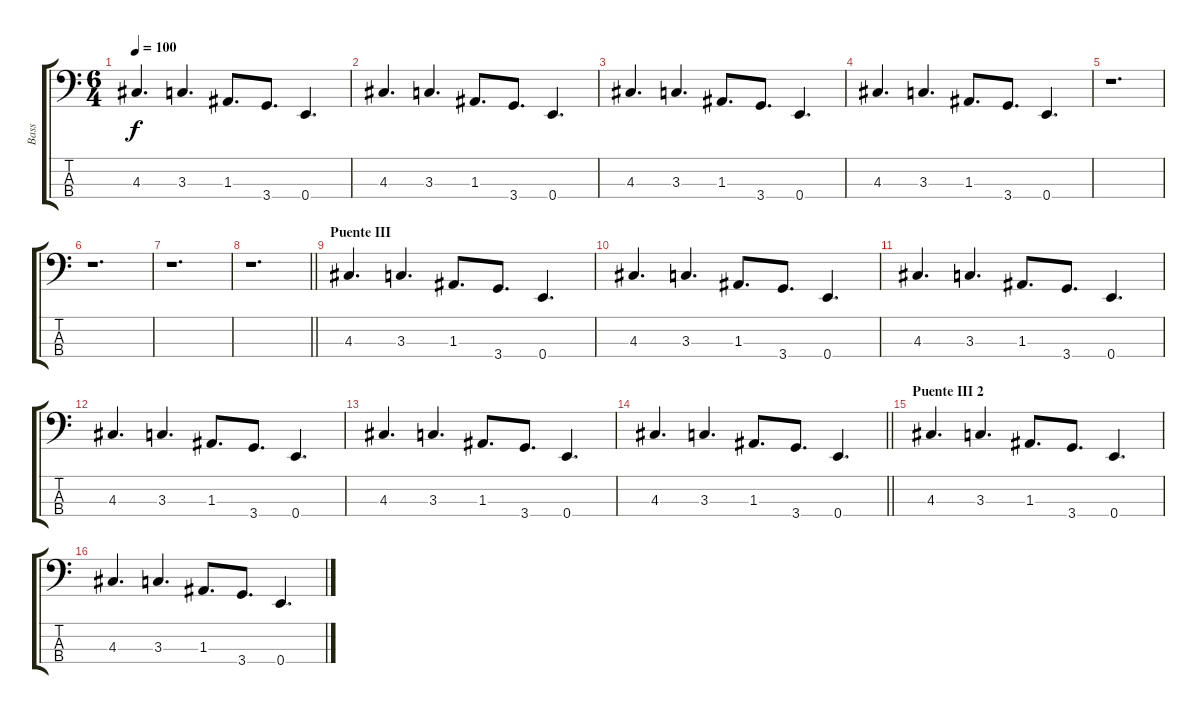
\track ("Bass" "Bass") {instrument electricbasspick}
\staff {score tabs}
\tuning (G2 D2 A1 E1) {hide}
\ts (6 4)
\tempo 100
\clef f4
\ks c
4.3.4{d dy f} 3.3.4{d} 1.3.8{d} 3.4.8{d} 0.4.4{d} |
4.3.4{d} 3.3.4{d} 1.3.8{d} 3.4.8{d} 0.4.4{d} |
4.3.4{d} 3.3.4{d} 1.3.8{d} 3.4.8{d} 0.4.4{d} |
4.3.4{d} 3.3.4{d} 1.3.8{d} 3.4.8{d} 0.4.4{d} |
r.1{d} |
r.1{d} |
r.1{d} |
\barLineRight lightlight
r.1{d} |
\section ("" "Puente III")
4.3.4{d} 3.3.4{d} 1.3.8{d} 3.4.8{d} 0.4.4{d} |
4.3.4{d} 3.3.4{d} 1.3.8{d} 3.4.8{d} 0.4.4{d} |
4.3.4{d} 3.3.4{d} 1.3.8{d} 3.4.8{d} 0.4.4{d} |
4.3.4{d} 3.3.4{d} 1.3.8{d} 3.4.8{d} 0.4.4{d} |
4.3.4{d} 3.3.4{d} 1.3.8{d} 3.4.8{d} 0.4.4{d} |
\barLineRight lightlight
4.3.4{d} 3.3.4{d} 1.3.8{d} 3.4.8{d} 0.4.4{d} |
\section ("" "Puente III 2")
4.3.4{d} 3.3.4{d} 1.3.8{d} 3.4.8{d} 0.4.4{d} |
4.3.4{d} 3.3.4{d} 1.3.8{d} 3.4.8{d} 0.4.4{d}
